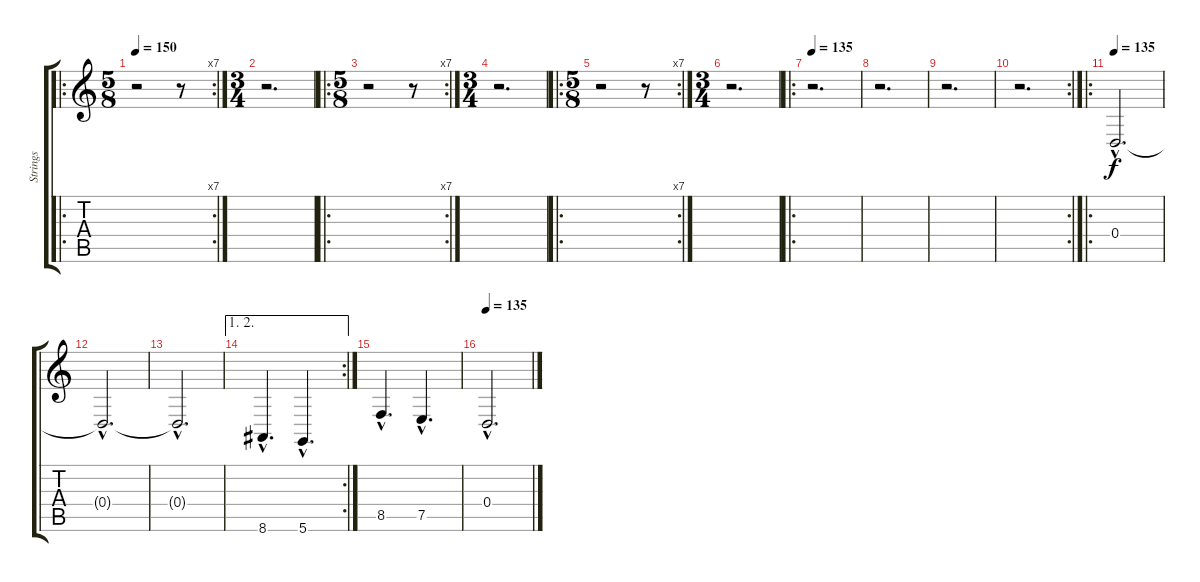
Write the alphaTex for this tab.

\track ("Strings" "Strings") {instrument stringensemble1}
\staff {score tabs}
\tuning (E4 B3 G3 D3 A2 D2) {hide}
\ro
\rc 7
\ts (5 8)
\tempo 150
\clef g2
\ks c
r.2{dy f instrument stringensemble1} r.8 |
\ts (3 4)
r.2{d} |
\ro
\rc 7
\ts (5 8)
r.2 r.8 |
\ts (3 4)
r.2{d} |
\ro
\rc 7
\ts (5 8)
r.2 r.8 |
\ts (3 4)
r.2{d} |
\ro
\tempo 135
r.2{d} |
r.2{d} |
r.2{d} |
\rc 2
r.2{d} |
\ro
\tempo 135
0.4{hac}.2{d} |
0.4{hac t}.2{d} |
0.4{hac t}.2{d} |
\ae (1 2)
\rc 2
8.6{hac}.4{d} 5.6{hac}.4{d} |
8.5{hac}.4{d} 7.5{hac}.4{d} |
\tempo 135
0.4{hac}.2{d}
